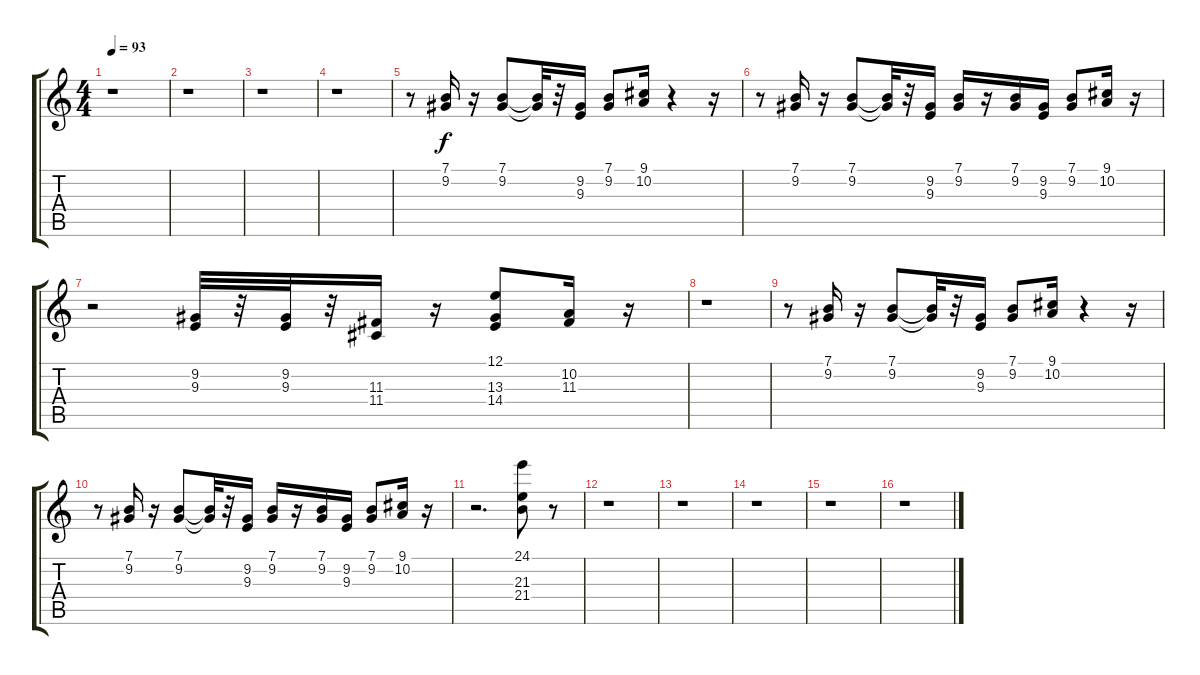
\track "" {instrument brasssection}
\staff {score tabs}
\tuning (E4 B3 G3 D3 A2 E2) {hide}
\ts (4 4)
\tempo 93
\clef g2
\ks c
r.1{dy f} |
r.1 |
r.1 |
r.1 |
r.8 (7.1 9.2).16 r.16 (7.1 9.2).8 (7.1{t} 9.2{t}).32 r.32 (9.2 9.3).16 (7.1 9.2).8 (9.1 10.2).16 r.4 r.16 |
r.8 (7.1 9.2).16 r.16 (7.1 9.2).8 (7.1{t} 9.2{t}).32 r.32 (9.2 9.3).16 (7.1 9.2).16 r.16 (7.1 9.2).16 (9.2 9.3).16 (7.1 9.2).8 (9.1 10.2).16 r.16 |
r.2 (9.2 9.3).32 r.32 (9.2 9.3).32 r.32 (11.3 11.4).16 r.16 (12.1 13.3 14.4).8 (10.2 11.3).16 r.16 |
r.1 |
r.8 (7.1 9.2).16 r.16 (7.1 9.2).8 (7.1{t} 9.2{t}).32 r.32 (9.2 9.3).16 (7.1 9.2).8 (9.1 10.2).16 r.4 r.16 |
r.8 (7.1 9.2).16 r.16 (7.1 9.2).8 (7.1{t} 9.2{t}).32 r.32 (9.2 9.3).16 (7.1 9.2).16 r.16 (7.1 9.2).16 (9.2 9.3).16 (7.1 9.2).8 (9.1 10.2).16 r.16 |
r.2{d} (24.1 21.3 21.4).8 r.8 |
r.1 |
r.1 |
r.1 |
r.1 |
r.1
